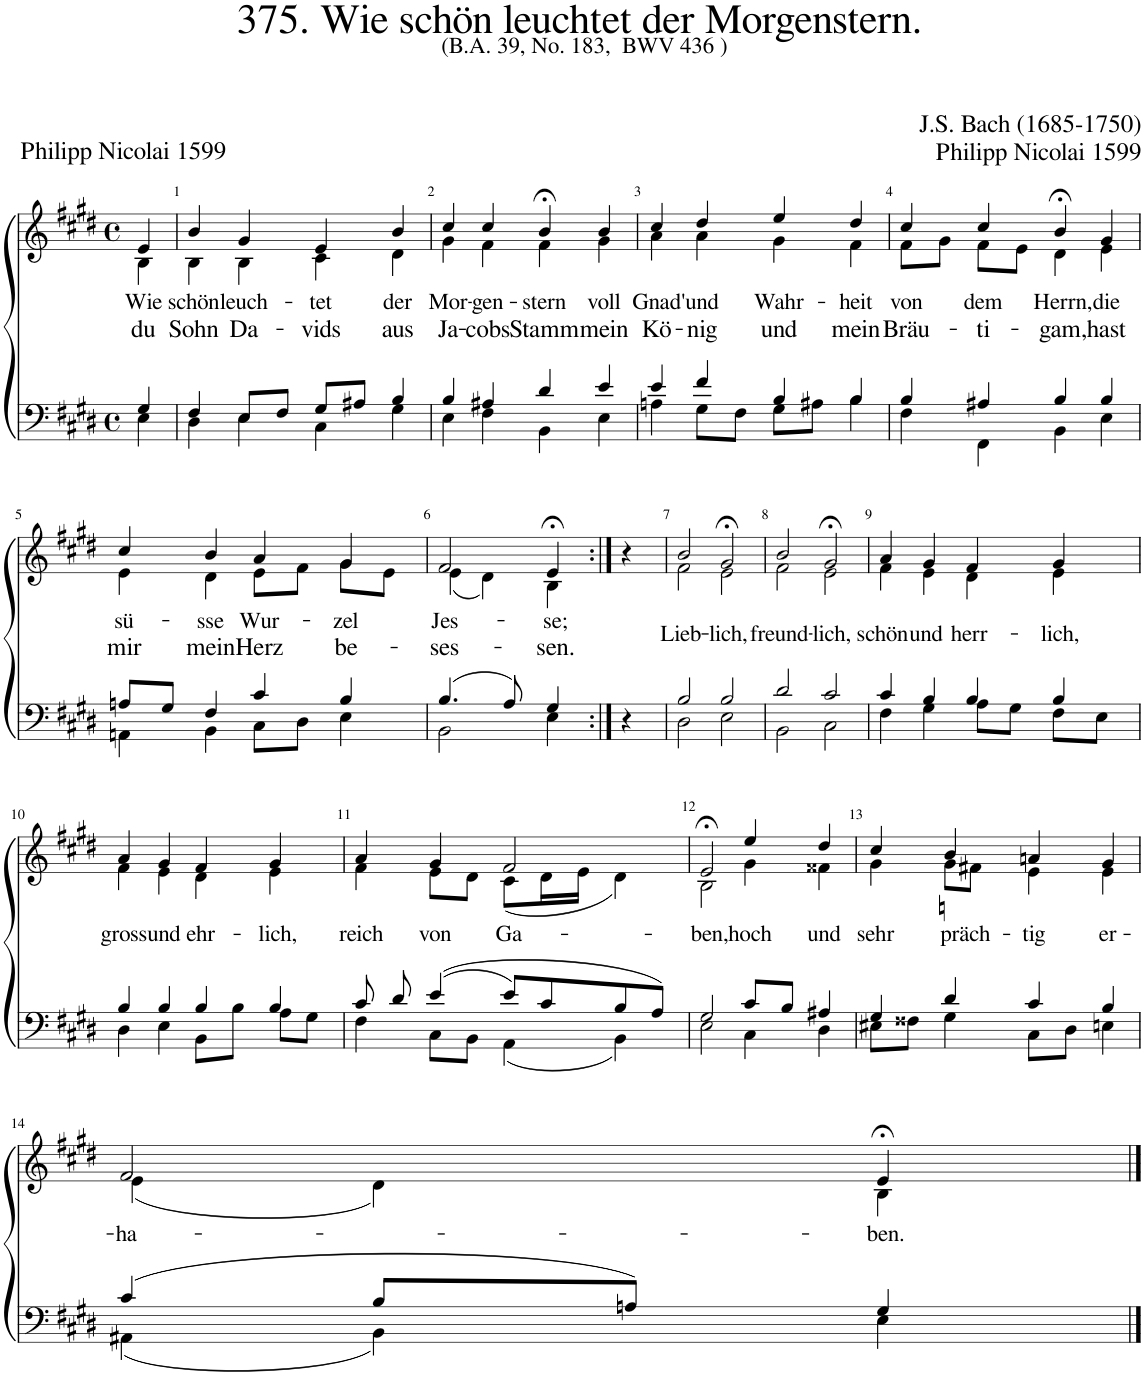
**kern	**kern	**text	**text
*part2	*part1	*part1	*part1
*staff2	*staff1	*staff1	*staff1
*I"Tenor/Bass	*I"Soprano/Alto	*	*
*clefF4	*clefG2	*	*
*k[f#c#g#d#]	*k[f#c#g#d#]	*	*
*M4/4	*M4/4	*	*
*met(c)	*met(c)	*	*
=	=	=	=
*^	*	*	*
!	!	!	!LO:LY:b	!LO:LY:b
*	*	*^	*	*
4G#/	4E\	4e/	4B\	Wie	du
=1	=1	=1	=1	=1	=1
!	!	!	!	!LO:LY:b	!LO:LY:b
4F#/	4D#\	4b/	4B\	schön	Sohn
!	!	!	!	!LO:LY:b	!LO:LY:b
8E/L	4E\	4g#/	4B\	leuch-	Da-
8F#/J	.	.	.	.	.
!	!	!	!	!LO:LY:b	!LO:LY:b
8G#/L	4C#\	4e/	4c#\	-tet	-vids
8A#X/J	.	.	.	.	.
!	!	!	!	!LO:LY:b	!LO:LY:b
4B/	4G#\	4b/	4d#\	der	aus
=2	=2	=2	=2	=2	=2
!	!	!	!	!LO:LY:b	!LO:LY:b
4B/	4E\	4cc#/	4g#\	Mor-	Ja-
!	!	!	!	!LO:LY:b	!LO:LY:b
4A#X/	4F#\	4cc#/	4f#\	-gen-	-cobs
!	!	!	!	!LO:LY:b	!LO:LY:b
4d#/	4BB\	4b;<,/	4f#\	-stern	Stamm
!	!	!	!	!LO:LY:b	!LO:LY:b
4e/	4E\	4b/	4g#\	voll	mein
=3	=3	=3	=3	=3	=3
!	!	!	!	!LO:LY:b	!LO:LY:b
4e/	4An\	4cc#/	4a\	Gnad'	Kö-
!	!	!	!	!LO:LY:b	!LO:LY:b
4f#/	8G#\L	4dd#/	4a\	und	-nig
.	8F#\J	.	.	.	.
!	!	!	!	!LO:LY:b	!LO:LY:b
4B/	8G#\L	4ee/	4g#\	Wahr-	und
.	8A#X\J	.	.	.	.
!	!	!	!	!LO:LY:b	!LO:LY:b
4B/	4B\	4dd#/	4f#\	-heit	mein
=4	=4	=4	=4	=4	=4
!	!	!	!	!LO:LY:b	!LO:LY:b
4B/	4F#\	4cc#/	8f#\L	von	Bräu-
.	.	.	8g#\J	.	.
!	!	!	!	!LO:LY:b	!LO:LY:b
4A#X/	4FF#\	4cc#/	8f#\L	dem	-ti-
.	.	.	8e\J	.	.
!	!	!	!	!LO:LY:b	!LO:LY:b
4B/	4BB\	4b;<,/	4d#\	Herrn,	-gam,
!	!	!	!	!LO:LY:b	!LO:LY:b
4B/	4E\	4g#/	4e\	die	hast
!!LO:LB:g=z	!!
=5	=5	=5	=5	=5	=5
!	!	!	!	!LO:LY:b	!LO:LY:b
8An/L	4AAn\	4cc#/	4e\	sü-	mir
8G#/J	.	.	.	.	.
!	!	!	!	!LO:LY:b	!LO:LY:b
4F#/	4BB\	4b/	4d#\	-sse	mein
!	!	!	!	!LO:LY:b	!LO:LY:b
4c#/	8C#\L	4a/	8e\L	Wur-	Herz
.	8D#\J	.	8f#\J	.	.
!	!	!	!	!LO:LY:b	!LO:LY:b
4B/	4E\	4g#/	8g#\L	-zel	be-
.	.	.	8e\J	.	.
=6	=6	=6	=6	=6	=6
!	!	!	!	!LO:LY:b	!LO:LY:b
(4.B/	2BB\	2f#/	(4e\	Jes-	-ses-
.	.	.	4d#\)	.	.
8A/)	.	.	.	.	.
!	!	!	!	!LO:LY:b	!LO:LY:b
4G#/	4E\	4e;<,/	4B\	-se;	-sen.
*v	*v	*	*	*	*
*	*v	*v	*	*
=6X1:|!	=6X1:|!	=6X1:|!	=6X1:|!
4r	4r	.	.
=7	=7	=7	=7
*^	*	*	*
!	!	!	!LO:LY:b	!
*	*	*^	*	*
2B/	2D#\	2b/	2f#\	Lieb-	.
!	!	!	!	!LO:LY:b	!
2B/	2E\	2g#;<,/	2e\	-lich,	.
=8	=8	=8	=8	=8	=8
!	!	!	!	!LO:LY:b	!
2d#/	2BB\	2b/	2f#\	freund-	.
!	!	!	!	!LO:LY:b	!
2c#/	2C#\	2g#;<,/	2e\	-lich,	.
=9	=9	=9	=9	=9	=9
!	!	!	!	!LO:LY:b	!
4c#/	4F#\	4a;</	4f#\	schön	.
!	!	!	!	!LO:LY:b	!
4B/	4G#\	4g#/	4e\	und	.
!	!	!	!	!LO:LY:b	!
4B/	8A\L	4f#/	4d#\	herr-	.
.	8G#\J	.	.	.	.
!	!	!	!	!LO:LY:b	!
4B/	8F#\L	4g#/	4e\	-lich,	.
.	8E;\J	.	.	.	.
!!LO:LB:g=z	!!
=10	=10	=10	=10	=10	=10
!	!	!	!	!LO:LY:b	!
4B/	4D#\	4a;</	4f#\	gross	.
!	!	!	!	!LO:LY:b	!
4B/	4E\	4g#/	4e\	und	.
!	!	!	!	!LO:LY:b	!
4B/	8BB\L	4f#/	4d#\	ehr-	.
.	8B\J	.	.	.	.
!	!	!	!	!LO:LY:b	!
4B/	8A\L	4g#/	4e\	-lich,	.
.	8G#\J	.	.	.	.
=11	=11	=11	=11	=11	=11
!	!	!	!	!LO:LY:b	!
8c#/	4F#\	4a;</	4f#\	reich	.
8d#/	.	.	.	.	.
!	!	!	!	!LO:LY:b	!
((4e/	8C#\L	4g#/	8e\L	von	.
.	8BB\J	.	8d#\J	.	.
!	!	!	!	!LO:LY:b	!
8e/L)	(4AA\	2f#;</	(8c#\L	Ga-	.
8c#/	.	.	16d#\L	.	.
.	.	.	16e\JJ	.	.
8B/	4BB\)	.	4d#\)	.	.
8A/J)	.	.	.	.	.
=12	=12	=12	=12	=12	=12
!	!	!	!	!LO:LY:b	!
2G#/	2E\	2e;<,/	2B\	-ben,	.
!	!	!	!	!LO:LY:b	!
8c#/L	4C#\	4ee;</	4g#\	hoch	.
8B/J	.	.	.	.	.
!	!	!	!	!LO:LY:b	!
4A#X/	4D#\	4dd#/	4f##X\	und	.
=13	=13	=13	=13	=13	=13
!	!	!	!	!LO:LY:b	!
*	*	*	*^	*	*
4G#/	8E#X\L	4cc#/	4g#\	4.ryy	sehr	.
.	8F##X\J	.	.	.	.	.
!	!	!	!	!	!LO:LY:b	!
4d#/	4G#\	4b/	8g#\L	.	präch-	.
.	.	.	8f#X\J	8dn	.	.
!	!	!	!	!	!LO:LY:b	!
4c#/	8C#\L	4an/	4e\	2ryy	-tig	.
.	8D#\J	.	.	.	.	.
!	!	!	!	!	!LO:LY:b	!
4B/	4En\	4g#/	4e\	.	er-	.
*	*	*	*v	*v	*	*
!!LO:LB:g=z
=14	=14	=14	=14	=14	=14
!	!	!	!	!LO:LY:b	!
(4c#/	(4AA#X\	2f#/	(4e\	-ha-	.
8B/L	4BB\)	.	4d#\)	.	.
8An/J)	.	.	.	.	.
!	!	!	!	!LO:LY:b	!
4G#/	4E\	4e;</	4B\	-ben.	.
*v	*v	*	*	*	*
*	*v	*v	*	*
==	==	==	==
*-	*-	*-	*-
